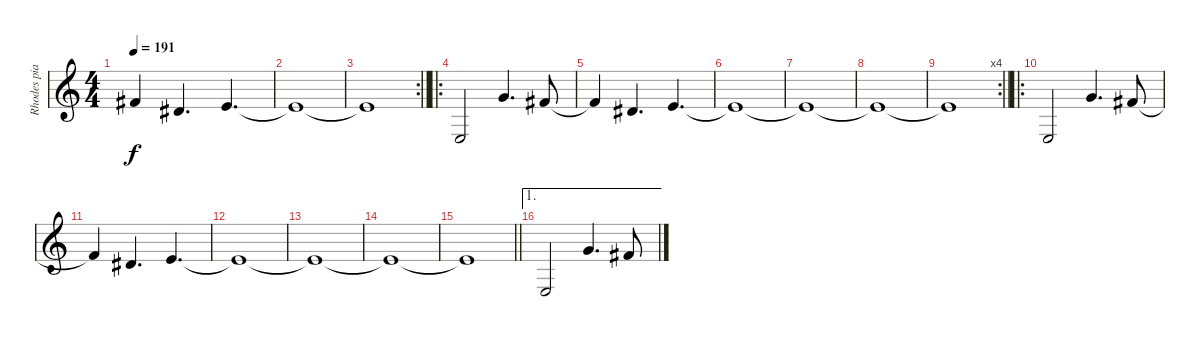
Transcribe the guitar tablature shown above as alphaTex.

\track ("Rhodes piano" "Rhodes pia") {instrument electricpiano1}
\staff {score}
\tuning (E4 B3 G3 D3 A2 E2 B1) {hide}
\ts (4 4)
\tempo 191
\clef g2
\ks c
2.1{t}.4{dy f} 4.2.4{d} 5.2.4{d} |
5.2{t}.1 |
\rc 2
\barLineRight lightlight
5.2{t}.1 |
\ro
2.4.2 3.1.4{d} 2.1.8 |
2.1{t}.4 4.2.4{d} 5.2.4{d} |
5.2{t}.1 |
5.2{t}.1 |
5.2{t}.1 |
\rc 4
\barLineRight lightlight
5.2{t}.1 |
\ro
2.4.2 3.1.4{d} 2.1.8 |
2.1{t}.4 4.2.4{d} 5.2.4{d} |
5.2{t}.1 |
5.2{t}.1 |
5.2{t}.1 |
\barLineRight lightlight
5.2{t}.1 |
\ae 1
2.4.2 3.1.4{d} 2.1.8
